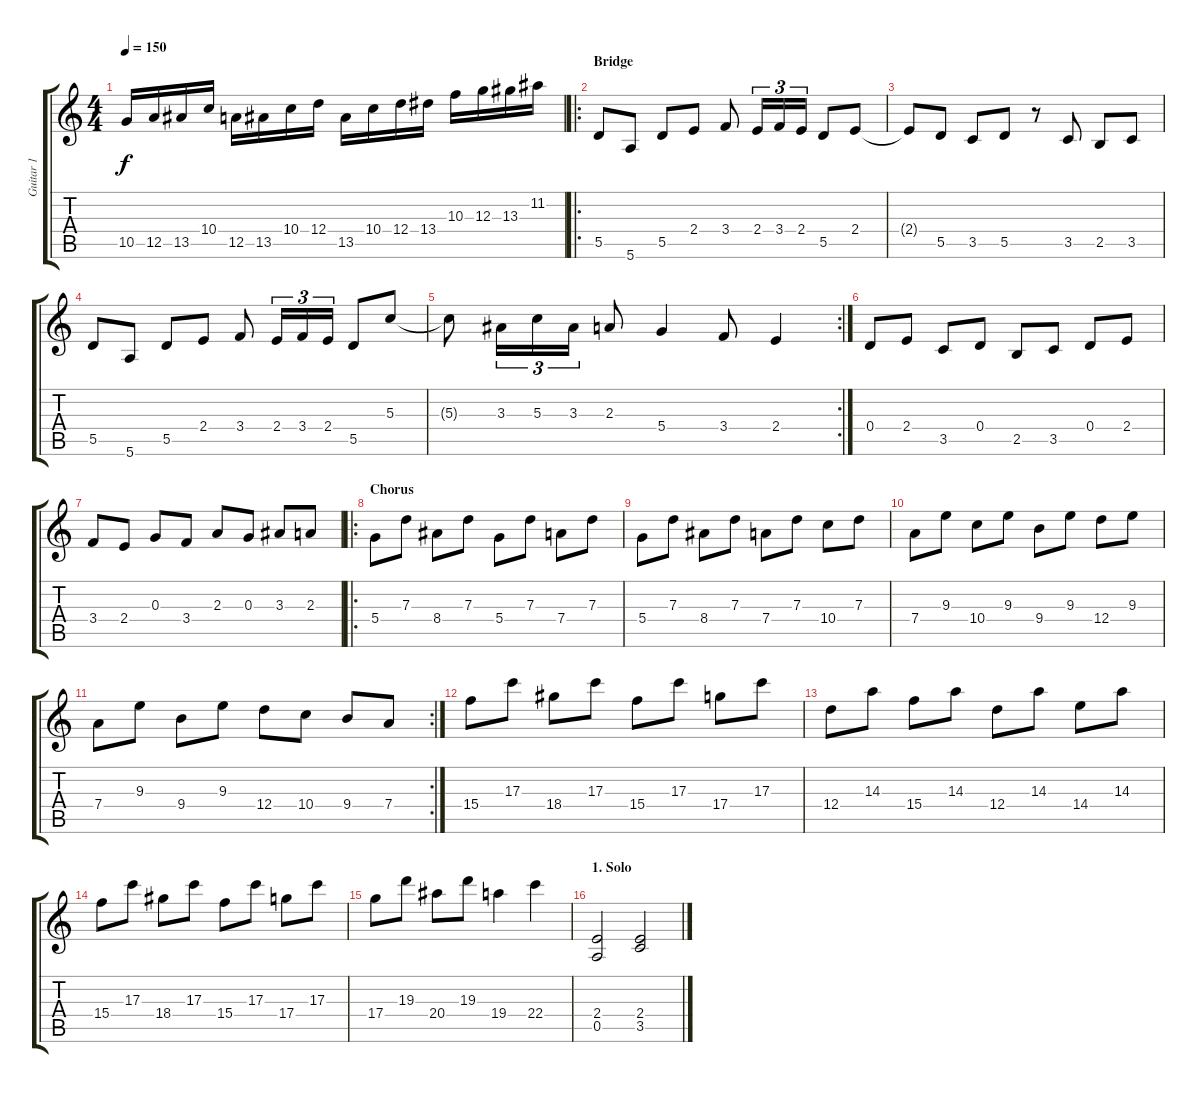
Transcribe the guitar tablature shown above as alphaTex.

\track ("Guitar 1" "Guitar 1") {instrument distortionguitar}
\staff {score tabs}
\tuning (E4 B3 G3 D3 A2 E2) {hide}
\ts (4 4)
\tempo 150
\clef g2
\ks c
10.5.16{dy f} 12.5.16 13.5.16 10.4.16 12.5.16 13.5.16 10.4.16 12.4.16 13.5.16 10.4.16 12.4.16 13.4.16 10.3.16 12.3.16 13.3.16 11.2.16 |
\ro
\section ("" "Bridge")
5.5.8 5.6.8 5.5.8 2.4.8 3.4.8 2.4.16{tu (3 2)} 3.4.16{tu (3 2)} 2.4.16{tu (3 2)} 5.5.8 2.4.8 |
2.4{t}.8 5.5.8 3.5.8 5.5.8 r.8 3.5.8 2.5.8 3.5.8 |
5.5.8 5.6.8 5.5.8 2.4.8 3.4.8 2.4.16{tu (3 2)} 3.4.16{tu (3 2)} 2.4.16{tu (3 2)} 5.5.8 5.3.8 |
\rc 2
5.3{t}.8 3.3.16{tu (3 2)} 5.3.16{tu (3 2)} 3.3.16{tu (3 2)} 2.3.8 5.4.4 3.4.8 2.4.4 |
0.4.8 2.4.8 3.5.8 0.4.8 2.5.8 3.5.8 0.4.8 2.4.8 |
3.4.8 2.4.8 0.3.8 3.4.8 2.3.8 0.3.8 3.3.8 2.3.8 |
\ro
\section ("" "Chorus")
5.4.8 7.3.8 8.4.8 7.3.8 5.4.8 7.3.8 7.4.8 7.3.8 |
5.4.8 7.3.8 8.4.8 7.3.8 7.4.8 7.3.8 10.4.8 7.3.8 |
7.4.8 9.3.8 10.4.8 9.3.8 9.4.8 9.3.8 12.4.8 9.3.8 |
\rc 2
7.4.8 9.3.8 9.4.8 9.3.8 12.4.8 10.4.8 9.4.8 7.4.8 |
15.4.8 17.3.8 18.4.8 17.3.8 15.4.8 17.3.8 17.4.8 17.3.8 |
12.4.8 14.3.8 15.4.8 14.3.8 12.4.8 14.3.8 14.4.8 14.3.8 |
15.4.8 17.3.8 18.4.8 17.3.8 15.4.8 17.3.8 17.4.8 17.3.8 |
17.4.8 19.3.8 20.4.8 19.3.8 19.4.4 22.4.4 |
\section ("" "1. Solo")
(2.4 0.5).2 (2.4 3.5).2
